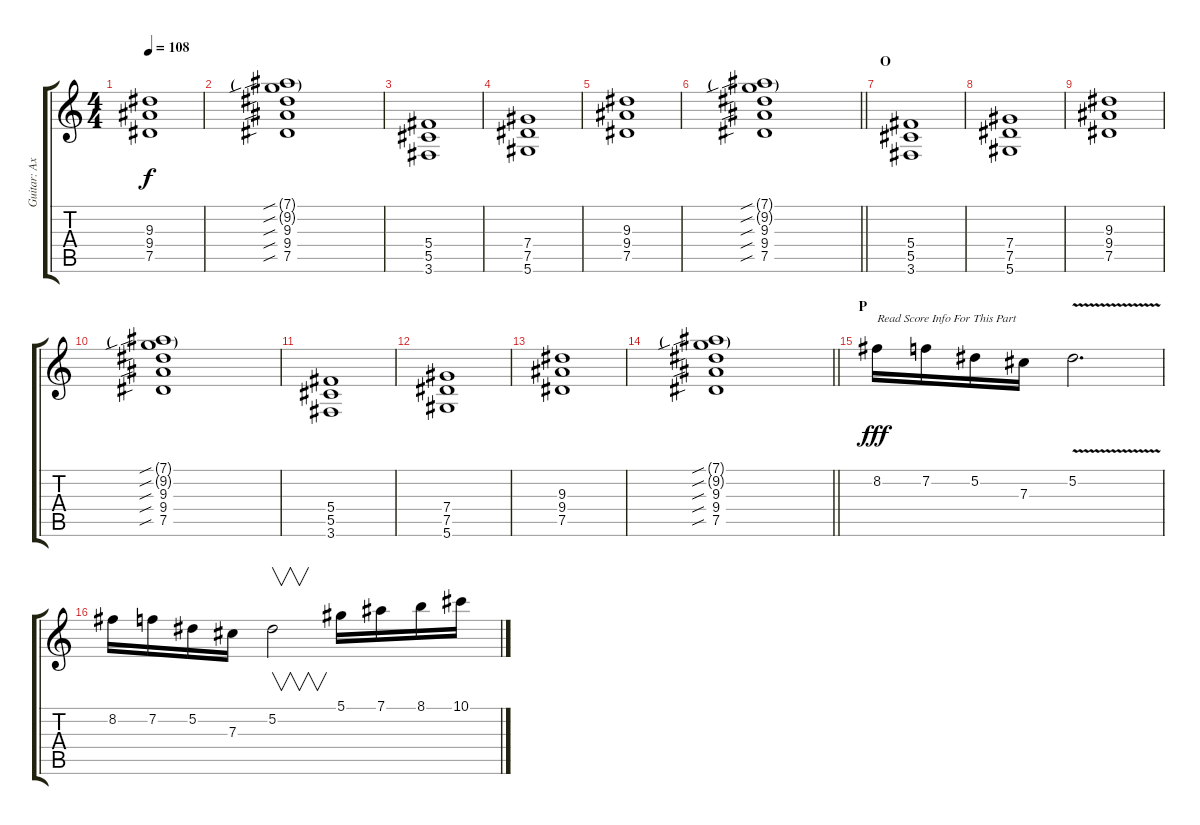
\track ("Guitar: Axel" "Guitar: Ax") {instrument overdrivenguitar}
\staff {score tabs}
\tuning (Eb4 Bb3 Gb3 Db3 Ab2 Eb2) {hide}
\ts (4 4)
\tempo 108
\clef g2
\ks c
(9.3 9.4 7.5).1{dy f} |
(7.1{sib g} 9.2{sib g} 9.3{sib} 9.4{sib} 7.5{sib}).1 |
(5.4 5.5 3.6).1 |
(7.4 7.5 5.6).1 |
(9.3 9.4 7.5).1 |
\barLineRight lightlight
(7.1{sib g} 9.2{sib g} 9.3{sib} 9.4{sib} 7.5{sib}).1 |
\section ("" "O")
(5.4 5.5 3.6).1 |
(7.4 7.5 5.6).1 |
(9.3 9.4 7.5).1 |
(7.1{sib g} 9.2{sib g} 9.3{sib} 9.4{sib} 7.5{sib}).1 |
(5.4 5.5 3.6).1 |
(7.4 7.5 5.6).1 |
(9.3 9.4 7.5).1 |
\barLineRight lightlight
(7.1{sib g} 9.2{sib g} 9.3{sib} 9.4{sib} 7.5{sib}).1 |
\section ("" "P")
8.2.16{txt "Read Score Info For This Part" dy fff} 7.2.16 5.2.16 7.3.16 5.2{v}.2{d} |
8.2.16 7.2.16 5.2.16 7.3.16 5.2.2{v} 5.1.16 7.1.16 8.1.16 10.1.16
